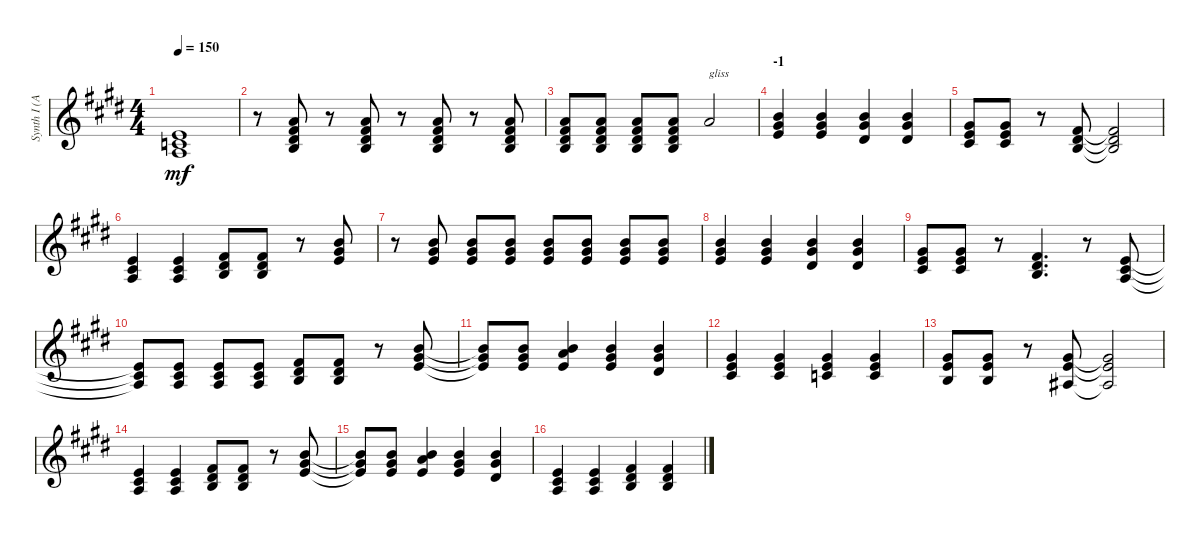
\track ("Synth I (A. Piano)" "Synth I (A") {instrument acousticgrandpiano}
\staff {score}
\tuning (E4 B3 G3 D3 A2 E2 B1) {hide}
\ts (4 4)
\tempo 150
\clef g2
\ks e
(0.1 1.2 2.3).1{dy mf} |
r.8 (5.1 7.2 8.3 9.4).8 r.8 (5.1 7.2 8.3 9.4).8 r.8 (5.1 7.2 8.3 9.4).8 r.8 (5.1 7.2 8.3 9.4).8 |
(5.1 7.2 8.3 9.4).8 (5.1 7.2 8.3 9.4).8 (5.1 7.2 8.3 9.4).8 (5.1 7.2 8.3 9.4).8 5.1.2{txt "gliss"} |
\section ("" "-1")
(4.1 5.2 16.3).4 (7.1 9.2 9.3).4 (4.1 4.2 16.3).4 (7.1 9.2 8.3).4 |
(0.1 2.2 13.3).8 (4.1 5.2 6.3).8 r.8 (2.1 0.2 8.3).8 (2.1{t} 0.2{t} 8.3{t}).2 |
(0.1 2.2 2.3).4 (0.1 2.2 2.3).4 (2.1 0.2 8.3).8 (2.1 4.2 4.3).8 r.8 (0.1 9.2 16.3).8 |
r.8 (0.1 9.2 16.3).8 (0.1 9.2 16.3).8 (0.1 9.2 16.3).8 (0.1 9.2 16.3).8 (0.1 9.2 16.3).8 (0.1 9.2 16.3).8 (0.1 9.2 16.3).8 |
(0.1 9.2 16.3).4 (0.1 9.2 16.3).4 (7.1 9.2 8.3).4 (4.1 4.2 16.3).4 |
(4.1 5.2 6.3).8 (4.1 5.2 6.3).8 r.8 (2.1 4.2 4.3).4{d} r.8 (0.1 2.2 2.3).8 |
(0.1{t} 2.2{t} 2.3{t}).8 (0.1 2.2 2.3).8 (0.1 2.2 2.3).8 (0.1 2.2 2.3).8 (2.1 0.2 8.3).8 (2.1 4.2 4.3).8 r.8 (0.1 9.2 16.3).8 |
(0.1{t} 9.2{t} 16.3{t}).8 (7.1 9.2 9.3).8 (7.1 10.2 9.3).4 (0.1 9.2 16.3).4 (7.1 9.2 8.3).4 |
(4.1 5.2 6.3).4 (0.1 2.2 13.3).4 (4.1 5.2 5.3).4 (0.1 1.2 13.3).4 |
(4.1 5.2 4.3).8 (0.1 0.2 13.3).8 r.8 (4.1 5.2 3.3).8 (4.1{t} 5.2{t} 3.3{t}).2 |
(0.1 2.2 2.3).4 (0.1 2.2 2.3).4 (2.1 4.2 4.3).8 (2.1 0.2 8.3).8 r.8 (0.1 9.2 16.3).8 |
(0.1{t} 9.2{t} 16.3{t}).8 (0.1 9.2 16.3).8 (5.1 12.2 9.3).4 (0.1 9.2 16.3).4 (7.1 9.2 8.3).4 |
(0.1 2.2 2.3).4 (0.1 2.2 2.3).4 (2.1 4.2 4.3).4 (2.1 0.2 8.3).4
